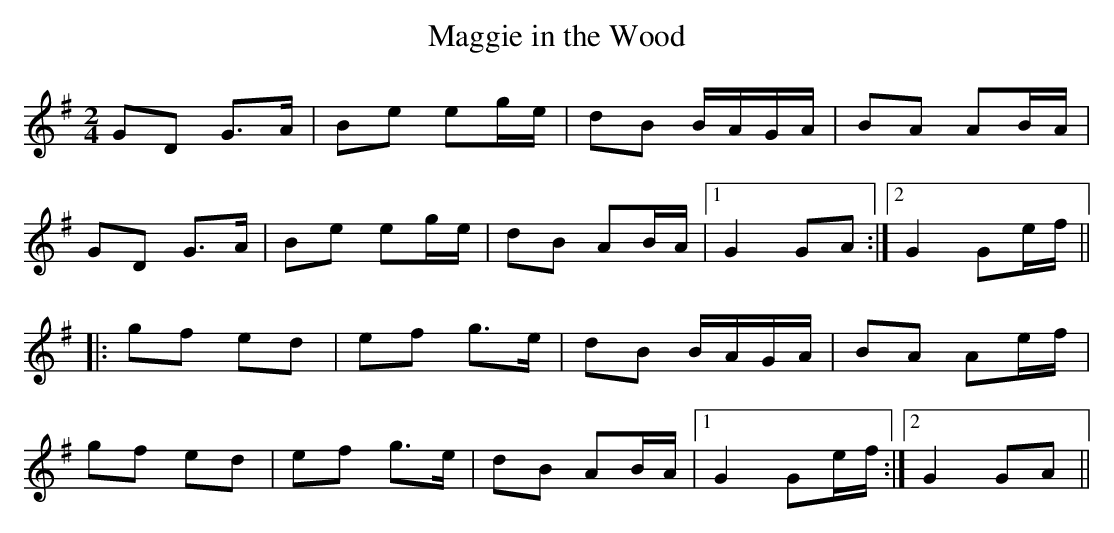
X:1
T:Maggie in the Wood
M:2/4
L:1/8
K:G
GD G>A|Be eg/e/|dB B/A/G/A/|BA AB/A/|
GD G>A|Be eg/e/|dB AB/A/|1 G2 GA:|2 G2 Ge/f/||
|:gf ed|ef g>e|dB B/A/G/A/|BA Ae/f/|
gf ed|ef g>e|dB AB/A/|1 G2 Ge/f/:|2 G2 GA||
